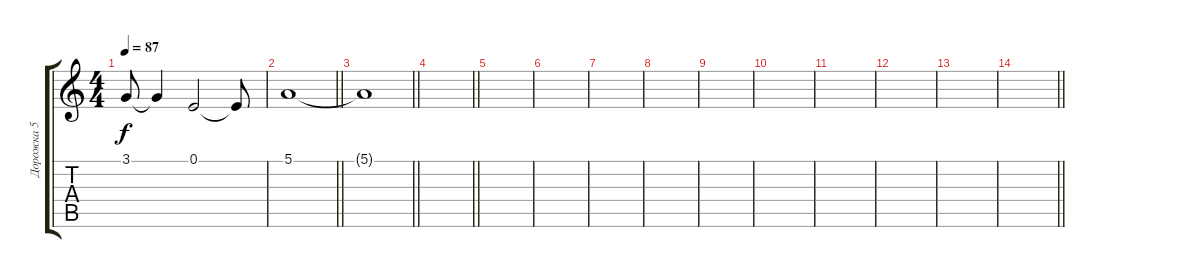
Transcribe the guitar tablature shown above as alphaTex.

\track ("Дорожка 5" "Дорожка 5") {instrument synthvoice}
\staff {score tabs}
\tuning (E4 B3 G3 D3 A2 E2) {hide}
\ts (4 4)
\tempo 87
\clef g2
\ks c
3.1.8{dy f} 3.1{t}.4 0.1.2 0.1{t}.8 |
\barLineRight lightlight
5.1.1 |
\barLineRight lightlight
5.1{t}.1 |
\barLineRight lightlight
|
|
|
|
|
|
|
|
|
|
\barLineRight lightlight
